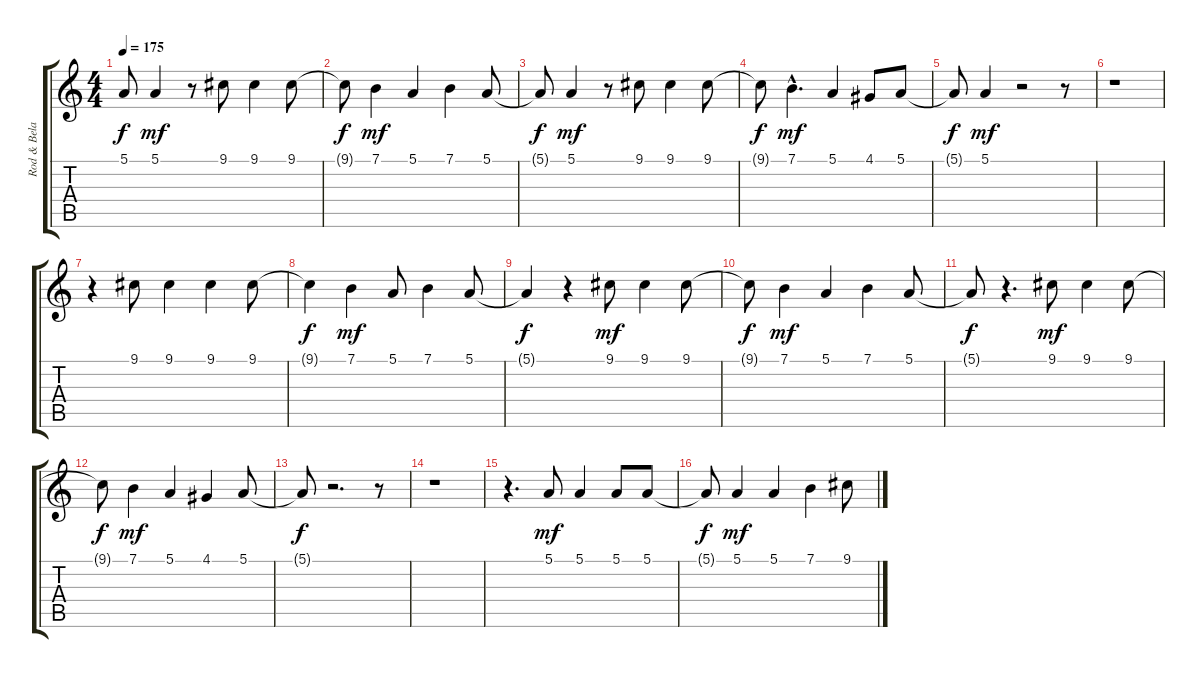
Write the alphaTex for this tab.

\track ("Rod & Bela - Gesang" "Rod & Bela") {instrument altosax}
\staff {score tabs}
\tuning (E4 B3 G3 D3 A2 E2) {hide}
\ts (4 4)
\tempo 175
\clef g2
\ks c
5.1{t}.8{dy f} 5.1.4{dy mf} r.8 9.1.8 9.1.4 9.1.8 |
9.1{t}.8{dy f} 7.1.4{dy mf} 5.1.4 7.1.4 5.1.8 |
5.1{t}.8{dy f} 5.1.4{dy mf} r.8 9.1.8 9.1.4 9.1.8 |
9.1{t}.8{dy f} 7.1{hac}.4{d dy mf} 5.1.4 4.1.8 5.1.8 |
5.1{t}.8{dy f} 5.1.4{dy mf} r.2 r.8 |
r.1 |
r.4 9.1.8 9.1.4 9.1.4 9.1.8 |
9.1{t}.4{dy f} 7.1.4{dy mf} 5.1.8 7.1.4 5.1.8 |
5.1{t}.4{dy f} r.4 9.1.8{dy mf} 9.1.4 9.1.8 |
9.1{t}.8{dy f} 7.1.4{dy mf} 5.1.4 7.1.4 5.1.8 |
5.1{t}.8{dy f} r.4{d} 9.1.8{dy mf} 9.1.4 9.1.8 |
9.1{t}.8{dy f} 7.1.4{dy mf} 5.1.4 4.1.4 5.1.8 |
5.1{t}.8{dy f} r.2{d} r.8 |
r.1 |
r.4{d} 5.1.8{dy mf} 5.1.4 5.1.8 5.1.8 |
5.1{t}.8{dy f} 5.1.4{dy mf} 5.1.4 7.1.4 9.1.8
